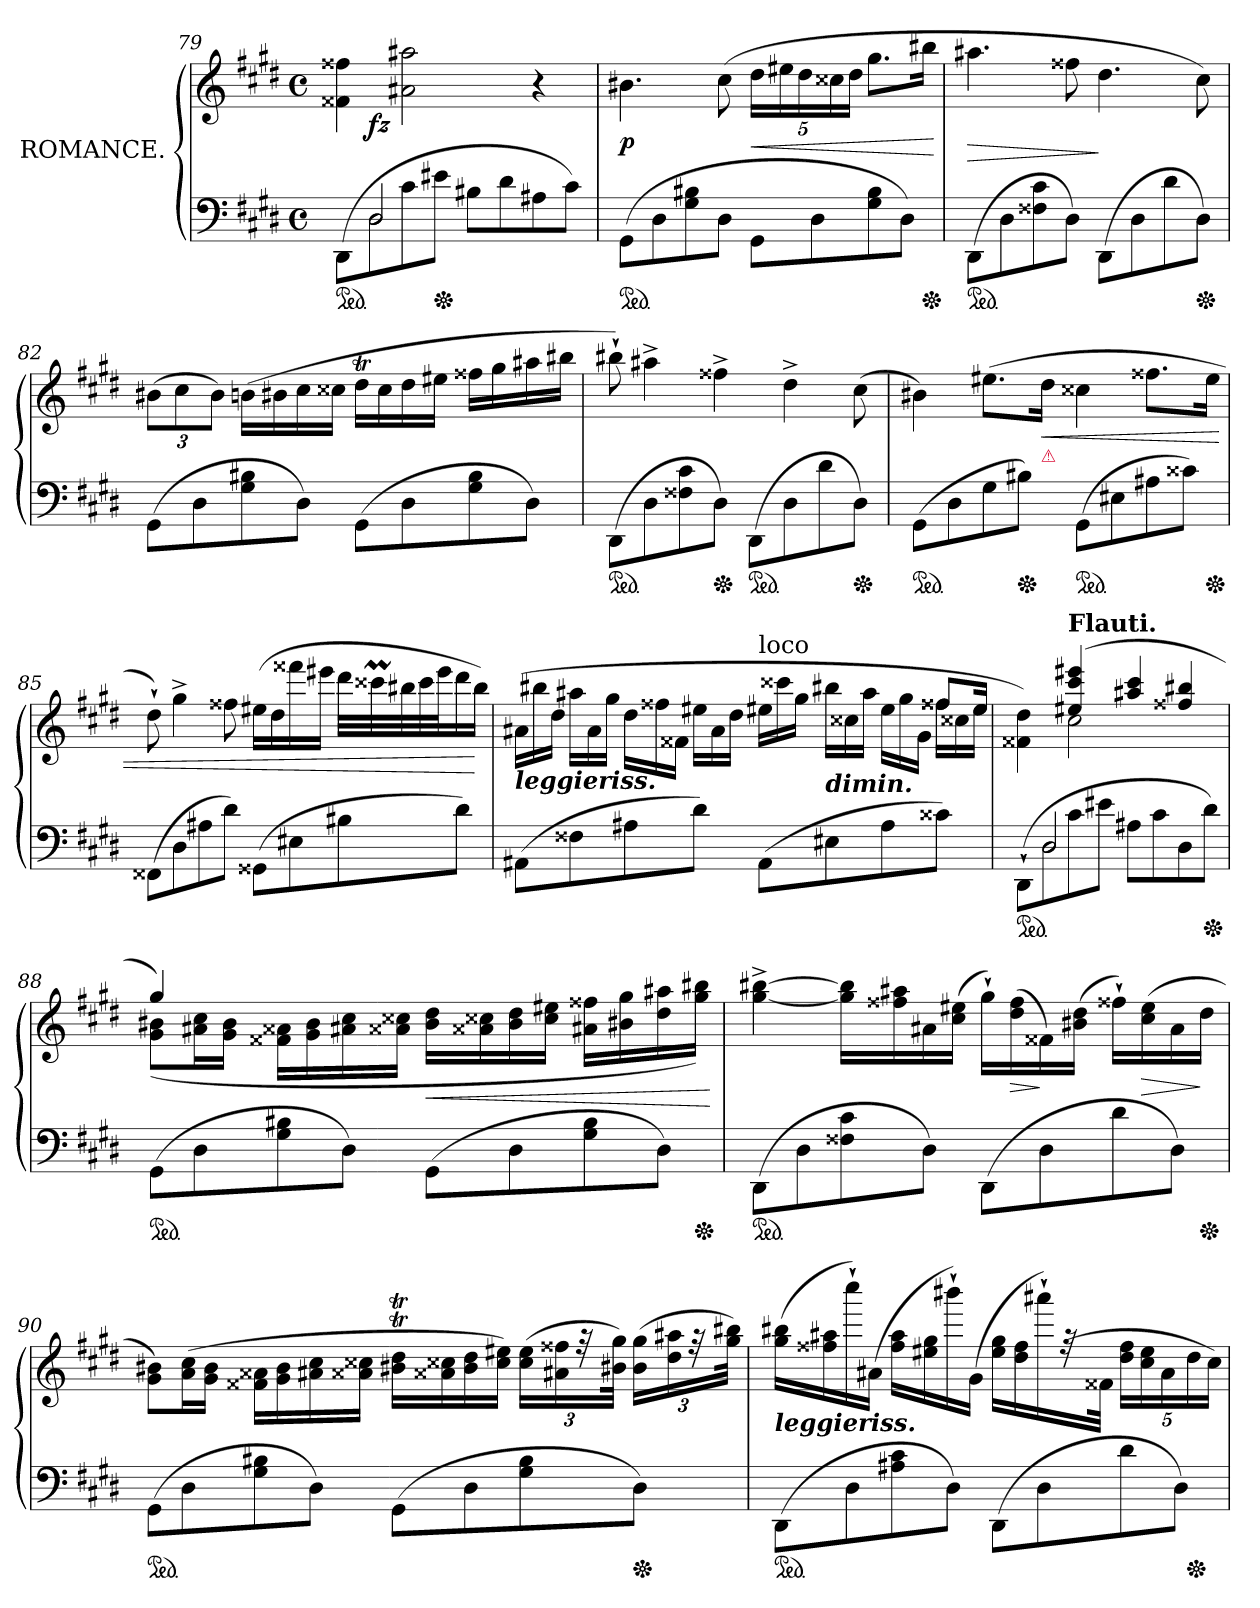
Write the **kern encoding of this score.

**kern	**kern	**dynam
*part1	*part1	*part1
*staff2	*staff1	*staff1/2
*I"ROMANCE.	*	*
*clefF4	*clefG2	*
*k[f#c#g#d#]	*k[f#c#g#d#]	*
*E:	*E:	*
*M4/4	*M4/4	*
*met(c)	*met(c)	*
=79	=79	=79
*^	*^	*
*ped	*	*	*	*
8ryy	(>8DD#L	4f##X 4ff##X	8ryy	.
!	!LO:N:vis=2	!	!	!
2D#	8D#	.	2..ryy	fz
.	8c#	2a#X 2aa#X	.	.
*Xped	*	*	*	*
.	8e#XJ	.	.	.
.	8B#XL	.	.	.
8ryy	8d#	.	.	.
4ryy	8A#X	4r	.	.
.	8c#J)	.	.	.
=80	=80	=80	=80	=80
!	!	!LO:TX:a:Bi:t=dolce.	!	!
*v	*v	*	*	*
*	*v	*v	*
*ped	*	*
(>8GG#L	4.b#X	p
8D#	.	.
8G# 8B#X	.	.
8D#J	(>8cc#	.
8GG#L	20dd#LL	<
.	20ee#X	.
.	20dd#	.
8D#	.	.
.	20cc##X	.
.	20dd#JJ	.
8G# 8B#	8.gg#L	.
8D#J)	.	.
*Xped	*	*
.	16bb#XJk	.
.	.	[
=81	=81	=81
*ped	*	*
(>8DD#\L	4.aa#X	>
8D#	.	.
8F##X 8c#	.	.
8D#J)	8ff##X	.
(>8DD#L	4.dd#	]
8D#	.	.
8d#	.	.
*Xped	*	*
8D#J)	8cc#)	.
=82	=82	=82
(>8GG#L	(>12b#XL	.
.	12cc#	.
8D#	.	.
.	12b#J)	.
8G# 8B#X	(>16bnLL	.
.	16b#X	.
8D#J)	16cc#	.
.	16cc##XJJ	.
(>8GG#L	16dd#tLL	.
.	16cc##	.
8D#	16dd#	.
.	16ee#XJJ	.
8G# 8B#	16ff##XLL	.
.	16gg#	.
8D#J)	16aa#X	.
.	16bb#XJJ	.
=83	=83	=83
*ped	*	*
(>8DD#\L	8bb#X`)	.
8D#	4aa#X^	.
8F##X 8c#	.	.
*Xped	*	*
8D#J)	4ff##X^	.
*ped	*	*
(>8DD#L	.	.
8D#	4dd#^	.
8d#	.	.
*Xped	*	*
8D#J)	(>8cc#	.
=84	=84	=84
*ped	*	*
(>8GG#L	4b#X)	.
8D#	.	.
8G#	(>8.ee#XL	.
*Xped	*	*
8B#XJ)	.	.
!	!LO:TX:b:color=crimson:t=⚠	!
!	!	!LO:HP:b
.	16dd#Jk	<
*ped	*	*
(>8GG#L	4cc##X	.
8E#X	.	.
8A#X	8.ff##XL	.
8c##XJ)	.	.
*Xped	*	*
.	16ee#Jk	.
=85	=85	=85
(>8FF##XL	8dd#`)	.
8D#	4gg#^	.
8A#X	.	.
8d#J)	8ff##X	.
(>8GG##XL	(>16ee#XLL	.
.	16dd#	.
8E#X	16fff##X	.
.	16eee#XJJ	.
*	*Xtuplet	*
8B#X	40ddd#LLL	.
.	40ccc##Xm	.
.	40bb#X	.
.	40ccc##	.
.	40eee#J	.
8d#J)	16ddd#	.
.	16bb#JJ)	[
=86	=86	=86
*	*8va	*
*	*^	*
!	!LO:TX:b:Bi:t=leggieriss.	!	!
(>8AA#XL	2ryy	(>24aa#XLL	.
.	.	24bbb#X	.
.	.	24ddd#JJ	.
8F##X	.	24aaa#XLL	.
.	.	24aa#	.
.	.	24ggg#JJ	.
8A#X	.	24ddd#LL	.
.	.	24fff##X	.
.	.	24ff##XJJ	.
8d#J)	.	24eee#XLL	.
.	.	24aa#	.
.	.	24ddd#JJ	.
*	*X8va	*	*
!	!LO:TX:a:t=loco	!	!
(>8AA#L	4ryy	24ee#XLL	.
.	.	24ccc##X	.
.	.	24gg#JJ	.
!	!	!LO:TX:c:Bi:t=dimin.	!
8E#X	.	24bb#XLL	.
.	.	24cc##X	.
.	.	24aa#JJ	.
8A#	8ryy	24ee#LL	.
.	.	24gg#	.
.	.	24g#JJ	.
8c##XJ)	12ff##X/L	24ff##XLL	.
.	.	24cc##X	.
.	24ee#Jk	24ee#JJ	.
=87	=87	=87	=87
*^	*	*	*
*ped	*	*	*	*
8ryy	(>8DD#`L	4ryy	4f##X\ 4dd#\)	.
!	!LO:N:vis=2	!	!	!
2D#	8D#	.	.	.
!	!	!LO:TX:a:B:t=Flauti.	!	!
.	8c#	(>4ee#X! 4ccc#! 4eee#X!	2cc#!	.
.	8e#XJ	.	.	.
.	8A#XL	4aa#X! 4ccc#!	.	.
8ryy	8c#	.	.	.
4ryy	8D#	4ff##X!/ 4bb#X!/	4ryy	.
*Xped	*	*	*	*
.	8d#J)	.	.	.
*v	*v	*	*	*
=88	=88	=88	=88
*ped	*	*	*
(>8GG#L	4gg#!)	(>8g# 8b#XL	.
8D#	.	16a#X 16cc#L	.
.	.	16g# 16b#JJ	.
8G# 8B#X	2.ryy	16f##X\ 16a##X\LL	.
.	.	16g# 16b#	.
8D#J)	.	16a#X 16cc#	.
.	.	16a##X 16cc##XJJ	.
(>8GG#L	.	16b# 16dd#LL	<
.	.	16a##X 16cc##X	.
8D#	.	16b# 16dd#	.
.	.	16cc## 16ee#XJJ	.
8G# 8B#	.	16a#X 16ff##XLL	.
.	.	16b#X 16gg#	.
8D#J)	.	16dd# 16aa#X	.
*Xped	*	*	*
.	.	16gg# 16bb#XJJ)	.
*	*v	*v	*
.	.	[
=89	=89	=89
*ped	*	*
(>8DD#\L	[4gg#^ [4bb#X^	.
8D#	.	.
8F##X 8c#	16gg#] 16bb#]LL	.
.	16ff##X 16aa#X	.
8D#J)	16a#X	.
.	(>16cc# 16ee#XJJ	.
(>8DD#L	16gg#`LL)	.
.	(>16dd# 16ff##	>
8D#	16f##X)	]
.	(>16b#X 16dd#JJ	.
8d#	16ff##X`LL)	.
.	(>16cc# 16ee#	>
8D#J)	16a#	.
*Xped	*	*
.	16dd#JJ	]
=90	=90	=90
*ped	*	*
(>8GG#L	8g#\ 8b#X\L)	.
8D#	(>16a 16cc#L	.
.	16g# 16b#JJ	.
8G# 8B#X	16f##X\ 16a##X\LL	.
.	16g# 16b#	.
8D#J)	16a#X 16cc#	.
.	16a##X 16cc##XJJ	.
(>8GG#L	16b#XT 16dd#TLL	.
.	16a##X 16cc##X	.
8D#	16b# 16dd#	.
.	16cc## 16ee#XJJ)	.
*	*tuplet	*
8G# 8B#	(>24cc## 24ee#LL	.
.	24a#X 24ff##X	.
.	48rff	.
.	48b#X 48gg#JJk)	.
*Xped	*	*
8D#J)	(>24b# 24gg#LL	.
.	24dd# 24aa#X	.
.	48rff	.
.	48gg# 48bb#XJJk)	.
=91	=91	=91
!	!LO:TX:b:Bi:t=leggieriss.	!
*ped	*	*
(>8DD#\L	(>16gg# 16bb#XLL	.
.	16ff##X 16aa#X	.
8D#	16cccc#`)	.
.	(>16a#XJJ	.
8A#X 8c#	16ff## 16aa#LL	.
.	16ee#X 16gg#	.
8D#J)	16bbb#X`)	.
.	(>16g#JJ	.
(>8DD#L	16ee# 16gg#LL	.
.	16dd# 16ff##	.
8D#	16aaa#X`)	.
.	(>32r	.
.	32f##XJJk	.
8d#	20dd# 20ff##LL	.
.	20cc# 20ee#	.
.	20a#	.
8D#J)	.	.
*Xped	*	*
.	20dd#	.
.	20cc#JJ)	.
=	=	=
*-	*-	*-
